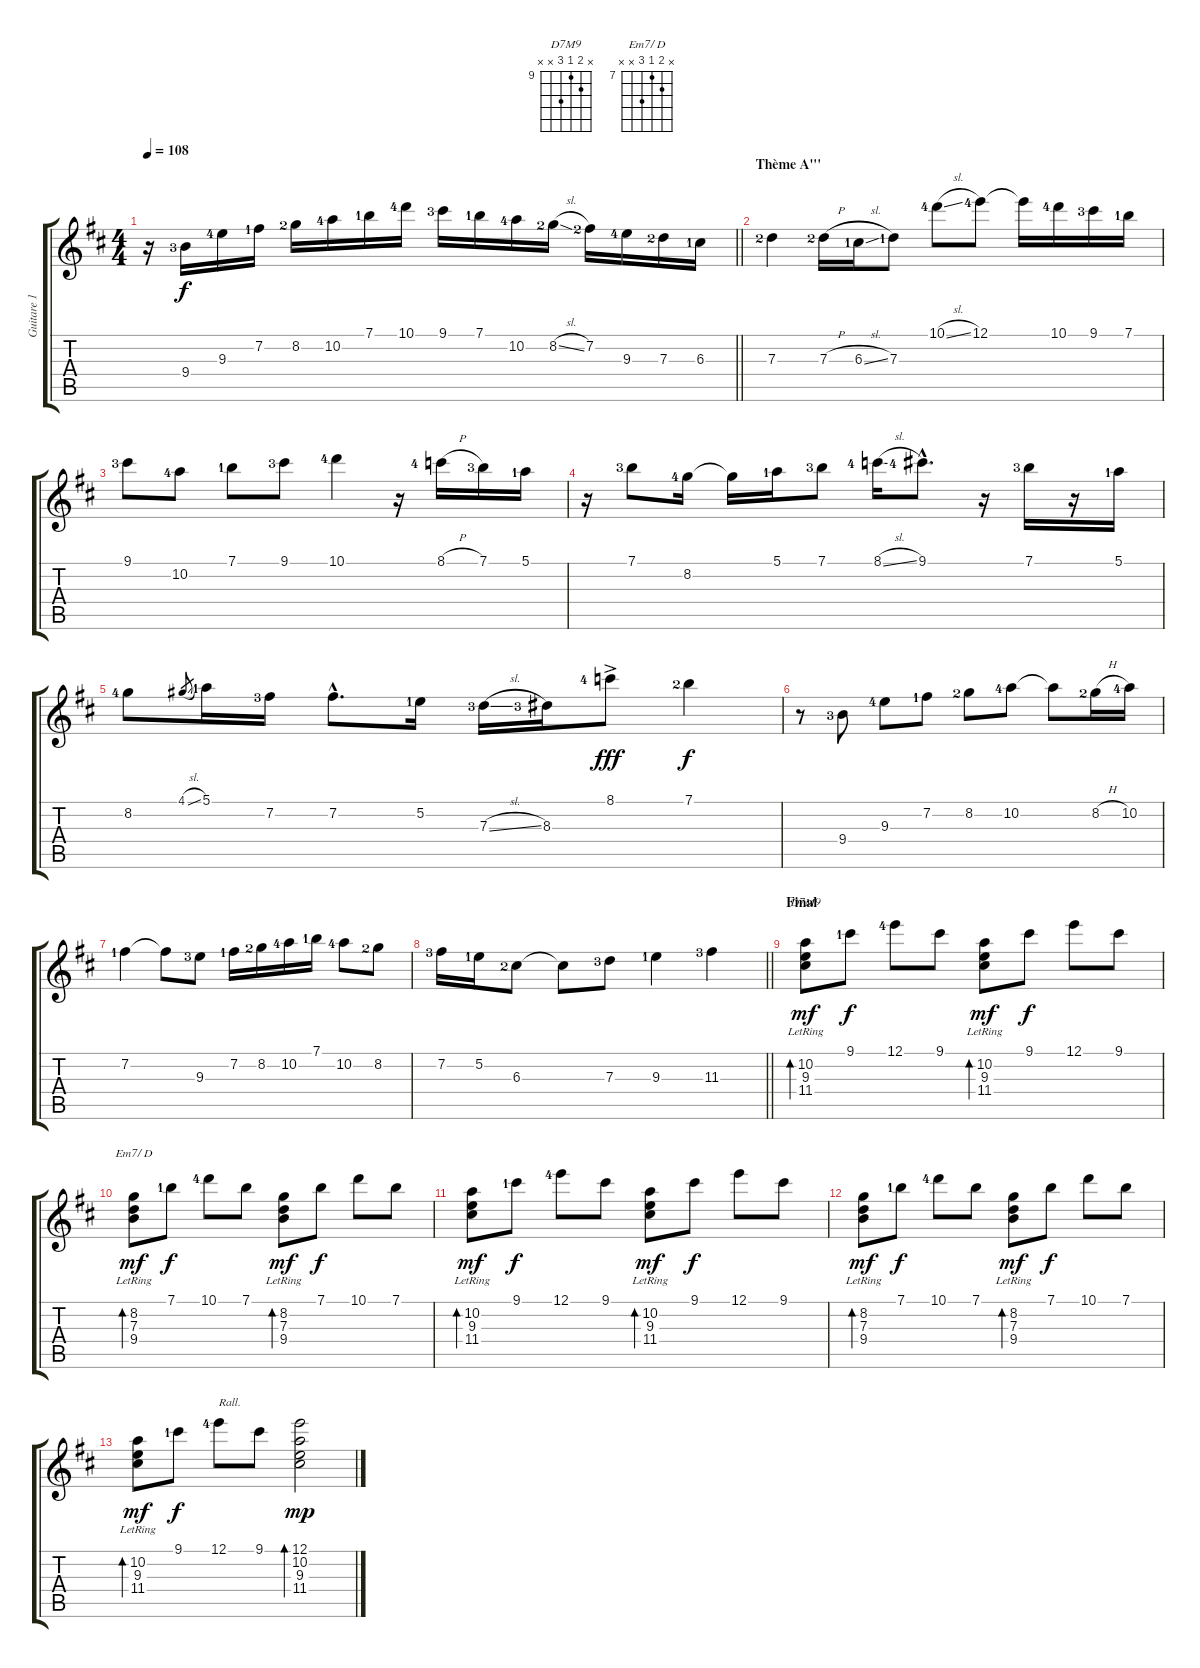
\track ("Guitare 1" "Guitare 1") {instrument electricguitarjazz}
\staff {score tabs}
\tuning (E4 B3 G3 D3 A2 D2) {hide}
\chord ("D7M9" x 10 9 11 x x) {firstfret 9}
\chord ("Em7/ D" x 8 7 9 x x) {firstfret 7}
\ts (4 4)
\tempo 108
\clef g2
\barLineRight lightlight
\ks d
r.16{dy f} 9.4{lf 4}.16 9.3{lf 5}.16 7.2{lf 2}.16 8.2{lf 3}.16 10.2{lf 5}.16 7.1{lf 2}.16 10.1{lf 5}.16 9.1{lf 4}.16 7.1{lf 2}.16 10.2{lf 5}.16 8.2{sl lf 3}.16 7.2{lf 3}.16 9.3{lf 5}.16 7.3{lf 3}.16 6.3{lf 2}.16 |
\section ("" "Thème A'''")
7.3{lf 3}.4{volume 14 balance 12 instrument electricguitarjazz} 7.3{h lf 3}.16 6.3{sl lf 2}.16 7.3{lf 2}.8 10.1{sl lf 5}.8 12.1{lf 5}.8 12.1{t}.16 10.1{lf 5}.16 9.1{lf 4}.16 7.1{lf 2}.16 |
9.1{lf 4}.8 10.2{lf 5}.8 7.1{lf 2}.8 9.1{lf 4}.8 10.1{lf 5}.4 r.16 8.1{h lf 5}.16 7.1{lf 4}.16 5.1{lf 2}.16 |
r.16 7.1{lf 4}.8 8.2{lf 5}.16 8.2{t}.16 5.1{lf 2}.16 7.1{lf 4}.8 8.1{sl lf 5}.16 9.1{hac lf 5}.8{d} r.16 7.1{lf 4}.16 r.16 5.1{lf 2}.16 |
8.2{lf 5}.8 4.1{sl}.8{gr} 5.1{lf 2}.16 7.2{lf 4}.16 7.2{hac}.8{d} 5.2{lf 2}.16 7.3{sl lf 4}.16 8.3{lf 4}.16 8.1{ac lf 5}.8{dy fff} 7.1{lf 3}.4{dy f} |
r.8 9.4{lf 4}.8 9.3{lf 5}.8 7.2{lf 2}.8 8.2{lf 3}.8 10.2{lf 5}.8 10.2{t}.8 8.2{h lf 3}.16 10.2{lf 5}.16 |
7.2{lf 2}.4 7.2{t}.8 9.3{lf 4}.8 7.2{lf 2}.16 8.2{lf 3}.16 10.2{lf 5}.16 7.1{lf 2}.16 10.2{lf 5}.8 8.2{lf 3}.8 |
\barLineRight lightlight
7.2{lf 4}.16 5.2{lf 2}.16 6.3{lf 3}.8 6.3{t}.8 7.3{lf 4}.8 9.3{lf 2}.4 11.3{lf 4}.4 |
\section ("" "Final")
(10.2 9.3{lr} 11.4).8{bd 60 ch "D7M9" dy mf volume 14 balance 12 instrument electricguitarjazz} 9.1{lf 2}.8{dy f} 12.1{lf 5}.8 9.1.8 (10.2 9.3{lr} 11.4).8{bd 60 dy mf} 9.1.8{dy f} 12.1.8 9.1.8 |
(8.2 7.3{lr} 9.4).8{bd 60 ch "Em7/ D" dy mf} 7.1{lf 2}.8{dy f} 10.1{lf 5}.8 7.1.8 (8.2 7.3{lr} 9.4).8{bd 60 dy mf} 7.1.8{dy f} 10.1.8 7.1.8 |
(10.2 9.3{lr} 11.4).8{bd 60 dy mf} 9.1{lf 2}.8{dy f} 12.1{lf 5}.8 9.1.8 (10.2 9.3{lr} 11.4).8{bd 60 dy mf} 9.1.8{dy f} 12.1.8 9.1.8 |
(8.2 7.3{lr} 9.4).8{bd 60 dy mf} 7.1{lf 2}.8{dy f} 10.1{lf 5}.8 7.1.8 (8.2 7.3{lr} 9.4).8{bd 60 dy mf} 7.1.8{dy f} 10.1.8 7.1.8 |
(10.2 9.3{lr} 11.4).8{bd 60 dy mf} 9.1{lf 2}.8{dy f} 12.1{lf 5}.8{txt "Rall."} 9.1.8 (12.1 10.2 9.3 11.4).2{bd 240 dy mp}
